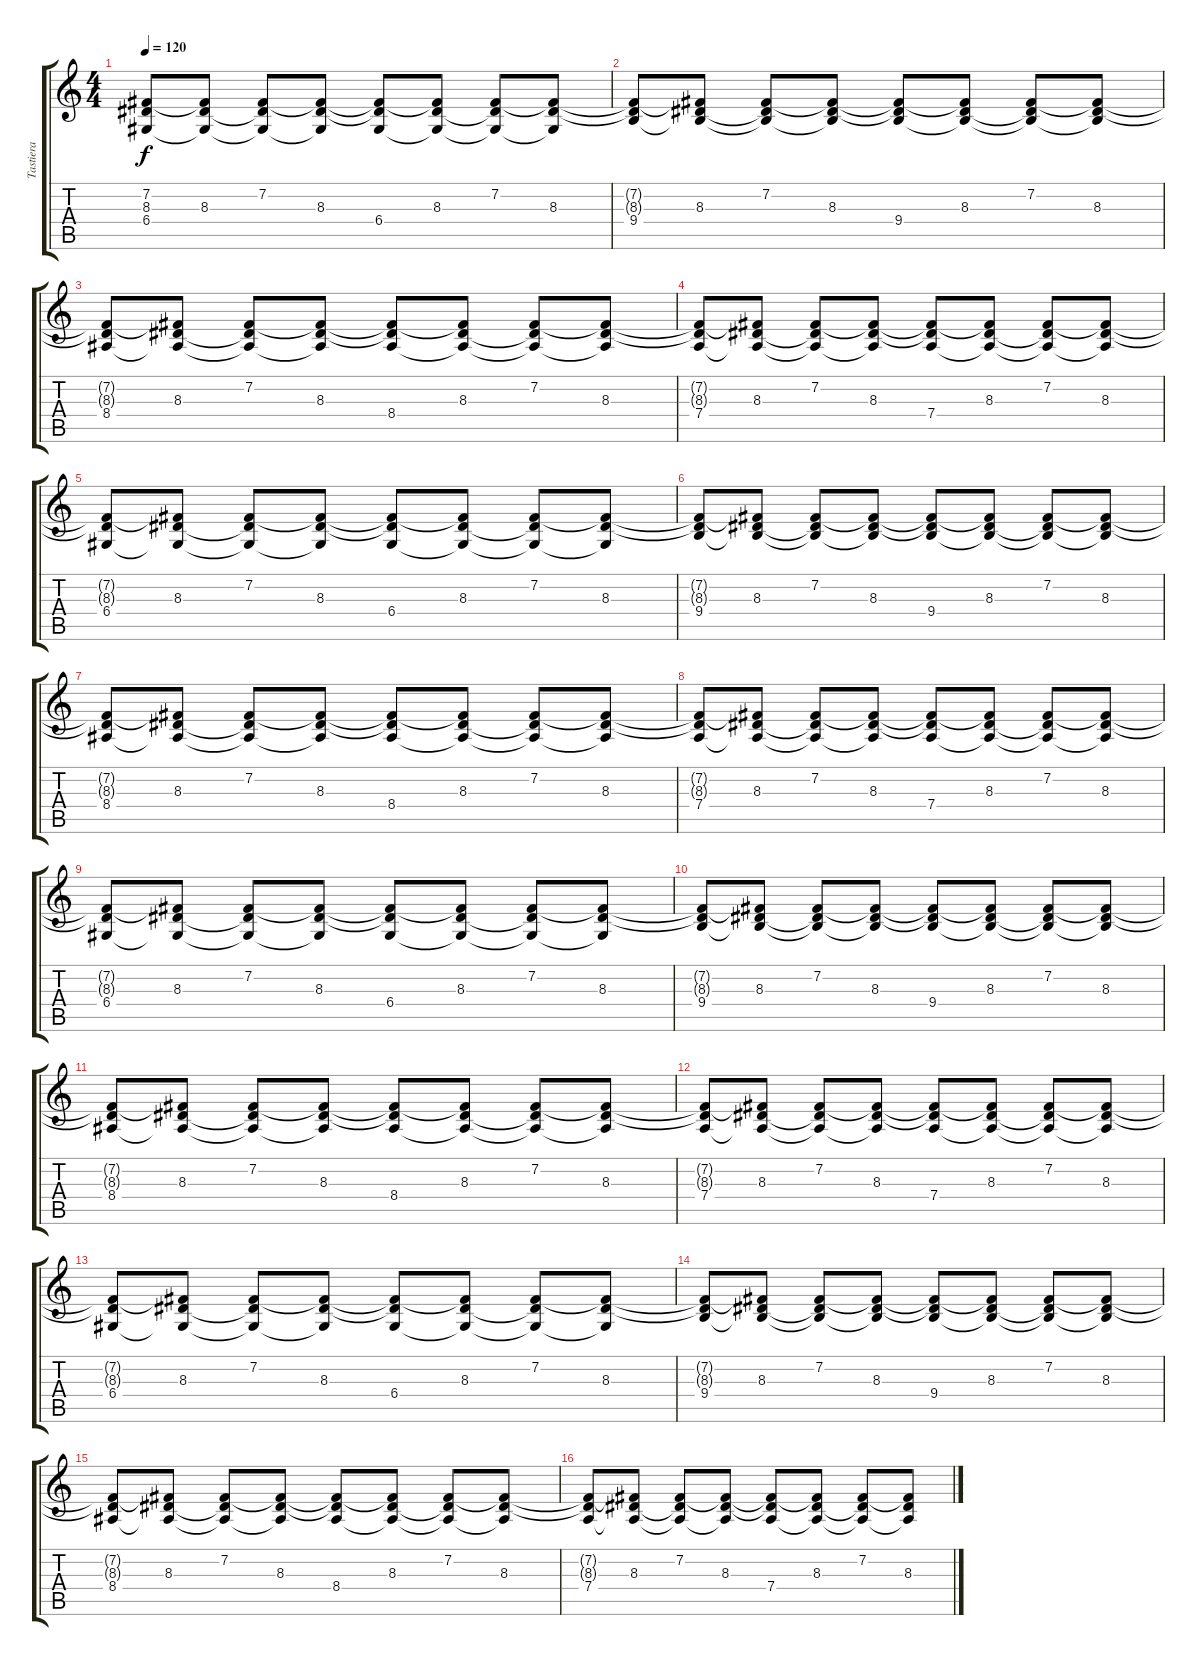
\track ("Tastiera" "Tastiera") {instrument electricpiano1}
\staff {score tabs}
\tuning (E4 B3 G3 D3 A2 E2) {hide}
\ts (4 4)
\tempo 120
\clef g2
\ks c
(7.2{t} 8.3{t} 6.4).8{dy f} (7.2{t} 8.3 6.4{t}).8 (7.2 8.3{t} 6.4{t}).8 (7.2{t} 8.3 6.4{t}).8 (7.2{t} 8.3{t} 6.4).8 (7.2{t} 8.3 6.4{t}).8 (7.2 8.3{t} 6.4{t}).8 (7.2{t} 8.3 6.4{t}).8 |
(7.2{t} 8.3{t} 9.4).8 (7.2{t} 8.3 9.4{t}).8 (7.2 8.3{t} 9.4{t}).8 (7.2{t} 8.3 9.4{t}).8 (7.2{t} 8.3{t} 9.4).8 (7.2{t} 8.3 9.4{t}).8 (7.2 8.3{t} 9.4{t}).8 (7.2{t} 8.3 9.4{t}).8 |
(7.2{t} 8.3{t} 8.4).8 (7.2{t} 8.3 8.4{t}).8 (7.2 8.3{t} 8.4{t}).8 (7.2{t} 8.3 8.4{t}).8 (7.2{t} 8.3{t} 8.4).8 (7.2{t} 8.3 8.4{t}).8 (7.2 8.3{t} 8.4{t}).8 (7.2{t} 8.3 8.4{t}).8 |
(7.2{t} 8.3{t} 7.4).8 (7.2{t} 8.3 7.4{t}).8 (7.2 8.3{t} 7.4{t}).8 (7.2{t} 8.3 7.4{t}).8 (7.2{t} 8.3{t} 7.4).8 (7.2{t} 8.3 7.4{t}).8 (7.2 8.3{t} 7.4{t}).8 (7.2{t} 8.3 7.4{t}).8 |
(7.2{t} 8.3{t} 6.4).8 (7.2{t} 8.3 6.4{t}).8 (7.2 8.3{t} 6.4{t}).8 (7.2{t} 8.3 6.4{t}).8 (7.2{t} 8.3{t} 6.4).8 (7.2{t} 8.3 6.4{t}).8 (7.2 8.3{t} 6.4{t}).8 (7.2{t} 8.3 6.4{t}).8 |
(7.2{t} 8.3{t} 9.4).8 (7.2{t} 8.3 9.4{t}).8 (7.2 8.3{t} 9.4{t}).8 (7.2{t} 8.3 9.4{t}).8 (7.2{t} 8.3{t} 9.4).8 (7.2{t} 8.3 9.4{t}).8 (7.2 8.3{t} 9.4{t}).8 (7.2{t} 8.3 9.4{t}).8 |
(7.2{t} 8.3{t} 8.4).8 (7.2{t} 8.3 8.4{t}).8 (7.2 8.3{t} 8.4{t}).8 (7.2{t} 8.3 8.4{t}).8 (7.2{t} 8.3{t} 8.4).8 (7.2{t} 8.3 8.4{t}).8 (7.2 8.3{t} 8.4{t}).8 (7.2{t} 8.3 8.4{t}).8 |
(7.2{t} 8.3{t} 7.4).8 (7.2{t} 8.3 7.4{t}).8 (7.2 8.3{t} 7.4{t}).8 (7.2{t} 8.3 7.4{t}).8 (7.2{t} 8.3{t} 7.4).8 (7.2{t} 8.3 7.4{t}).8 (7.2 8.3{t} 7.4{t}).8 (7.2{t} 8.3 7.4{t}).8 |
(7.2{t} 8.3{t} 6.4).8 (7.2{t} 8.3 6.4{t}).8 (7.2 8.3{t} 6.4{t}).8 (7.2{t} 8.3 6.4{t}).8 (7.2{t} 8.3{t} 6.4).8 (7.2{t} 8.3 6.4{t}).8 (7.2 8.3{t} 6.4{t}).8 (7.2{t} 8.3 6.4{t}).8 |
(7.2{t} 8.3{t} 9.4).8{instrument electricgrandpiano} (7.2{t} 8.3 9.4{t}).8 (7.2 8.3{t} 9.4{t}).8 (7.2{t} 8.3 9.4{t}).8 (7.2{t} 8.3{t} 9.4).8 (7.2{t} 8.3 9.4{t}).8 (7.2 8.3{t} 9.4{t}).8 (7.2{t} 8.3 9.4{t}).8 |
(7.2{t} 8.3{t} 8.4).8 (7.2{t} 8.3 8.4{t}).8 (7.2 8.3{t} 8.4{t}).8 (7.2{t} 8.3 8.4{t}).8 (7.2{t} 8.3{t} 8.4).8 (7.2{t} 8.3 8.4{t}).8 (7.2 8.3{t} 8.4{t}).8 (7.2{t} 8.3 8.4{t}).8 |
(7.2{t} 8.3{t} 7.4).8 (7.2{t} 8.3 7.4{t}).8 (7.2 8.3{t} 7.4{t}).8 (7.2{t} 8.3 7.4{t}).8 (7.2{t} 8.3{t} 7.4).8 (7.2{t} 8.3 7.4{t}).8 (7.2 8.3{t} 7.4{t}).8 (7.2{t} 8.3 7.4{t}).8 |
(7.2{t} 8.3{t} 6.4).8 (7.2{t} 8.3 6.4{t}).8 (7.2 8.3{t} 6.4{t}).8 (7.2{t} 8.3 6.4{t}).8 (7.2{t} 8.3{t} 6.4).8 (7.2{t} 8.3 6.4{t}).8 (7.2 8.3{t} 6.4{t}).8 (7.2{t} 8.3 6.4{t}).8 |
(7.2{t} 8.3{t} 9.4).8 (7.2{t} 8.3 9.4{t}).8 (7.2 8.3{t} 9.4{t}).8 (7.2{t} 8.3 9.4{t}).8 (7.2{t} 8.3{t} 9.4).8 (7.2{t} 8.3 9.4{t}).8 (7.2 8.3{t} 9.4{t}).8 (7.2{t} 8.3 9.4{t}).8 |
(7.2{t} 8.3{t} 8.4).8 (7.2{t} 8.3 8.4{t}).8 (7.2 8.3{t} 8.4{t}).8 (7.2{t} 8.3 8.4{t}).8 (7.2{t} 8.3{t} 8.4).8 (7.2{t} 8.3 8.4{t}).8 (7.2 8.3{t} 8.4{t}).8 (7.2{t} 8.3 8.4{t}).8 |
(7.2{t} 8.3{t} 7.4).8 (7.2{t} 8.3 7.4{t}).8 (7.2 8.3{t} 7.4{t}).8 (7.2{t} 8.3 7.4{t}).8 (7.2{t} 8.3{t} 7.4).8 (7.2{t} 8.3 7.4{t}).8 (7.2 8.3{t} 7.4{t}).8 (7.2{t} 8.3 7.4{t}).8
